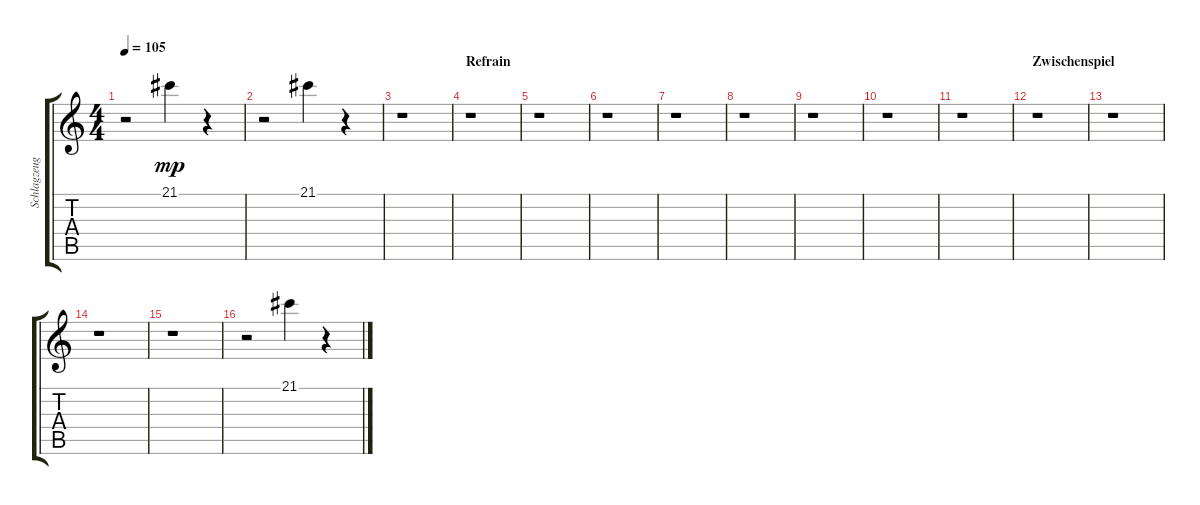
\track ("Schlagzeug" "Schlagzeug") {instrument tinklebell}
\staff {score tabs}
\tuning (E4 B3 G3 D3 A2 E2) {hide}
\ts (4 4)
\tempo 105
\clef g2
\ks c
r.2{dy mp} 21.1.4 r.4 |
r.2 21.1.4 r.4 |
r.1 |
\section ("" "Refrain")
r.1 |
r.1 |
r.1 |
r.1 |
r.1 |
r.1 |
r.1 |
r.1 |
\section ("" "Zwischenspiel")
r.1 |
r.1 |
r.1 |
r.1 |
r.2 21.1.4 r.4
